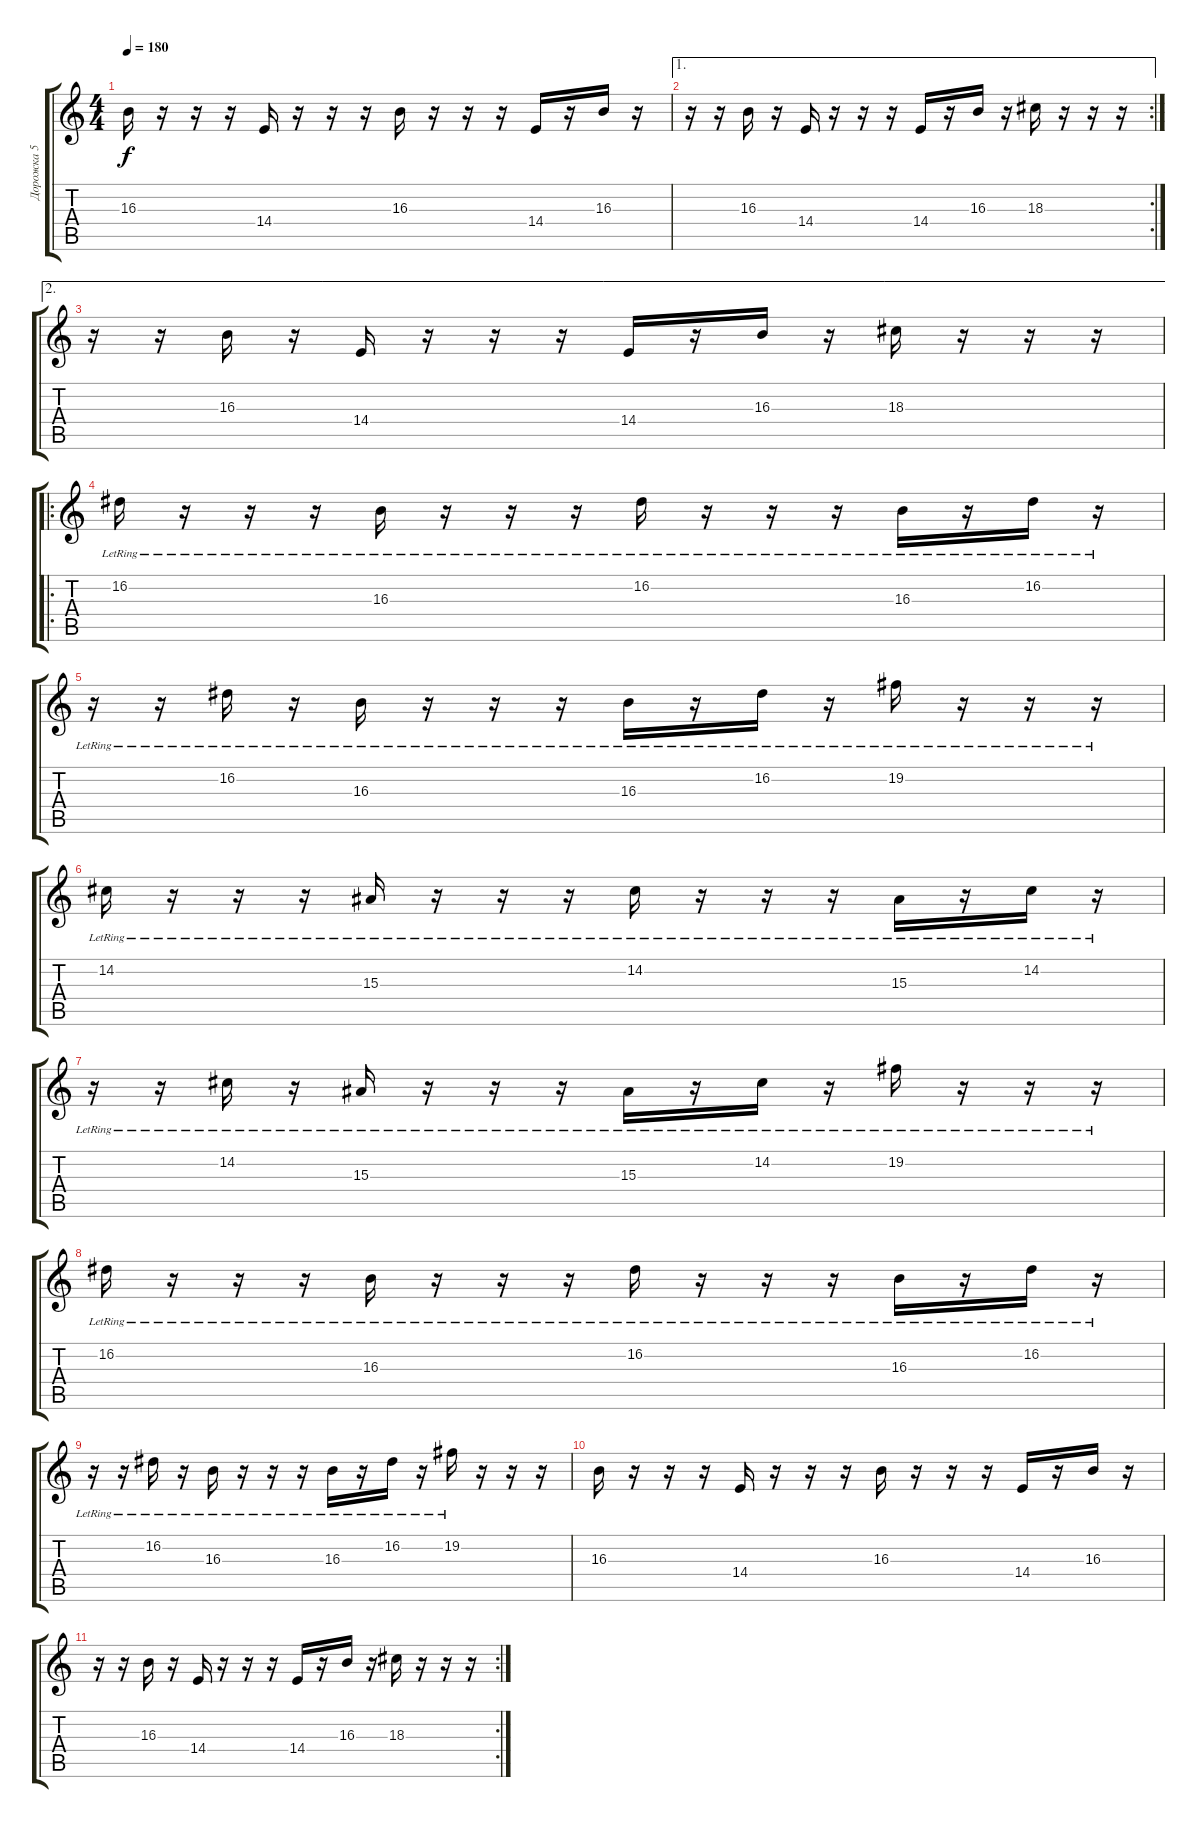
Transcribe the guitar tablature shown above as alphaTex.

\track ("Дорожка 5" "Дорожка 5") {instrument lead5charang}
\staff {score tabs}
\tuning (E4 B3 G3 D3 A2 E2) {hide}
\ts (4 4)
\tempo 180
\clef g2
\ks c
16.3.16{dy f} r.16 r.16 r.16 14.4.16 r.16 r.16 r.16 16.3.16 r.16 r.16 r.16 14.4.16 r.16 16.3.16 r.16 |
\ae 1
\rc 2
r.16 r.16 16.3.16 r.16 14.4.16 r.16 r.16 r.16 14.4.16 r.16 16.3.16 r.16 18.3.16 r.16 r.16 r.16 |
\ae 2
r.16 r.16 16.3.16 r.16 14.4.16 r.16 r.16 r.16 14.4.16 r.16 16.3.16 r.16 18.3.16 r.16 r.16 r.16 |
\ro
16.2{lr}.16 r.16 r.16 r.16 16.3{lr}.16 r.16 r.16 r.16 16.2{lr}.16 r.16 r.16 r.16 16.3{lr}.16 r.16 16.2{lr}.16 r.16 |
r.16 r.16 16.2{lr}.16 r.16 16.3{lr}.16 r.16 r.16 r.16 16.3{lr}.16 r.16 16.2{lr}.16 r.16 19.2{lr}.16 r.16 r.16 r.16 |
14.2{lr}.16 r.16 r.16 r.16 15.3{lr}.16 r.16 r.16 r.16 14.2{lr}.16 r.16 r.16 r.16 15.3{lr}.16 r.16 14.2{lr}.16 r.16 |
r.16 r.16 14.2{lr}.16 r.16 15.3{lr}.16 r.16 r.16 r.16 15.3{lr}.16 r.16 14.2{lr}.16 r.16 19.2{lr}.16 r.16 r.16 r.16 |
16.2{lr}.16 r.16 r.16 r.16 16.3{lr}.16 r.16 r.16 r.16 16.2{lr}.16 r.16 r.16 r.16 16.3{lr}.16 r.16 16.2{lr}.16 r.16 |
r.16 r.16 16.2{lr}.16 r.16 16.3{lr}.16 r.16 r.16 r.16 16.3{lr}.16 r.16 16.2{lr}.16 r.16 19.2{lr}.16 r.16 r.16 r.16 |
16.3.16 r.16 r.16 r.16 14.4.16 r.16 r.16 r.16 16.3.16 r.16 r.16 r.16 14.4.16 r.16 16.3.16 r.16 |
\rc 2
r.16 r.16 16.3.16 r.16 14.4.16 r.16 r.16 r.16 14.4.16 r.16 16.3.16 r.16 18.3.16 r.16 r.16 r.16
